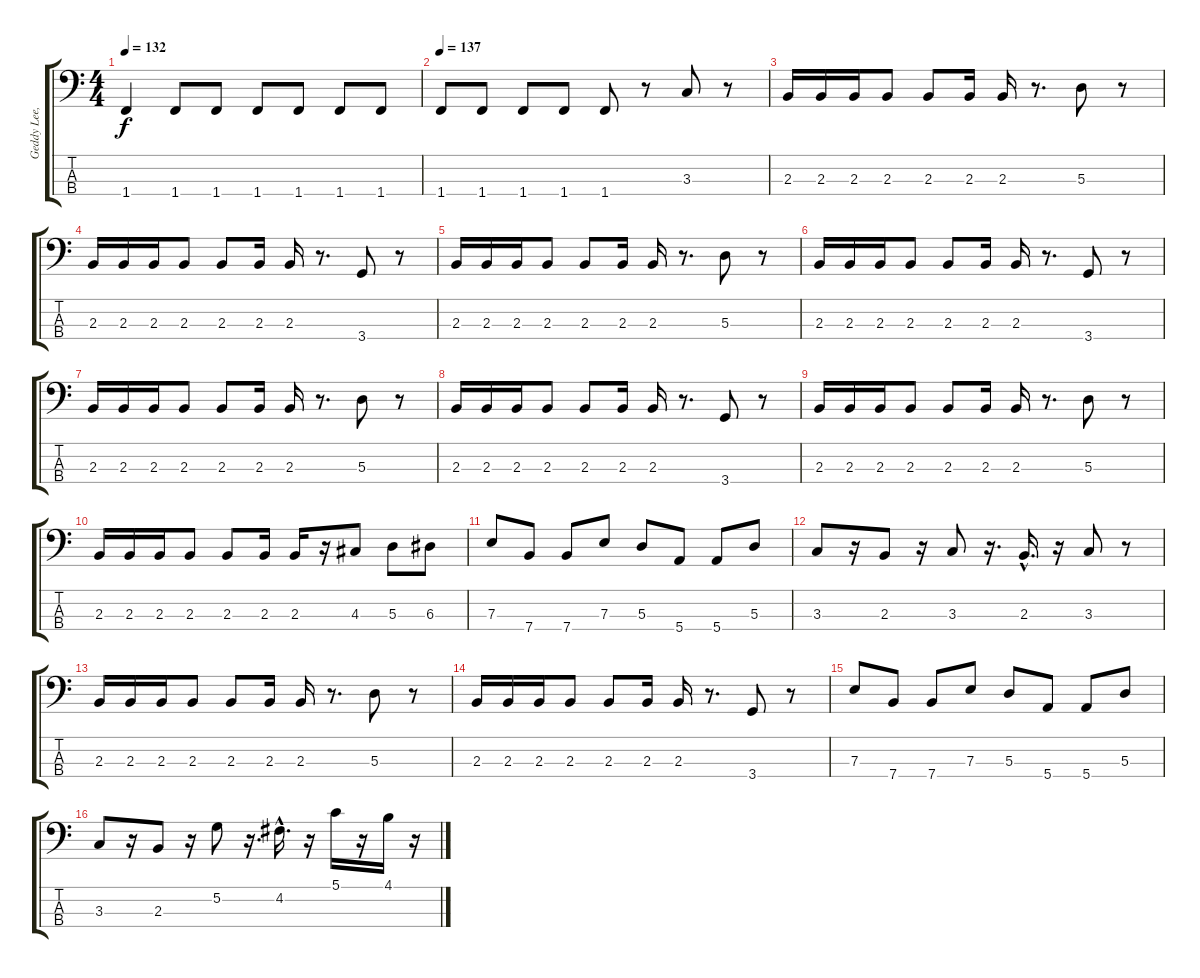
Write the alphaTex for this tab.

\track ("Geddy Lee, Bajo" "Geddy Lee,") {instrument electricbassfinger}
\staff {score tabs}
\tuning (G2 D2 A1 E1) {hide}
\ts (4 4)
\tempo 132
\clef f4
\ks c
1.4.4{dy f} 1.4.8 1.4.8 1.4.8 1.4.8 1.4.8 1.4.8 |
\tempo 137
1.4.8 1.4.8 1.4.8 1.4.8 1.4.8 r.8 3.3.8 r.8 |
2.3.16 2.3.16 2.3.16 2.3.8 2.3.8 2.3.16 2.3.16 r.8{d} 5.3.8 r.8 |
2.3.16 2.3.16 2.3.16 2.3.8 2.3.8 2.3.16 2.3.16 r.8{d} 3.4.8 r.8 |
2.3.16 2.3.16 2.3.16 2.3.8 2.3.8 2.3.16 2.3.16 r.8{d} 5.3.8 r.8 |
2.3.16 2.3.16 2.3.16 2.3.8 2.3.8 2.3.16 2.3.16 r.8{d} 3.4.8 r.8 |
2.3.16 2.3.16 2.3.16 2.3.8 2.3.8 2.3.16 2.3.16 r.8{d} 5.3.8 r.8 |
2.3.16 2.3.16 2.3.16 2.3.8 2.3.8 2.3.16 2.3.16 r.8{d} 3.4.8 r.8 |
2.3.16 2.3.16 2.3.16 2.3.8 2.3.8 2.3.16 2.3.16 r.8{d} 5.3.8 r.8 |
2.3.16 2.3.16 2.3.16 2.3.8 2.3.8 2.3.16 2.3.16 r.16 4.3.8 5.3.8 6.3.8 |
7.3.8 7.4.8 7.4.8 7.3.8 5.3.8 5.4.8 5.4.8 5.3.8 |
3.3.8 r.16 2.3.8 r.16 3.3.8 r.16{d} 2.3{hac}.16{d} r.16 3.3.8 r.8 |
2.3.16 2.3.16 2.3.16 2.3.8 2.3.8 2.3.16 2.3.16 r.8{d} 5.3.8 r.8 |
2.3.16 2.3.16 2.3.16 2.3.8 2.3.8 2.3.16 2.3.16 r.8{d} 3.4.8 r.8 |
7.3.8 7.4.8 7.4.8 7.3.8 5.3.8 5.4.8 5.4.8 5.3.8 |
3.3.8 r.16 2.3.8 r.16 5.2.8 r.16{d} 4.2{hac}.16{d} r.16 5.1.16 r.16 4.1.16 r.16
